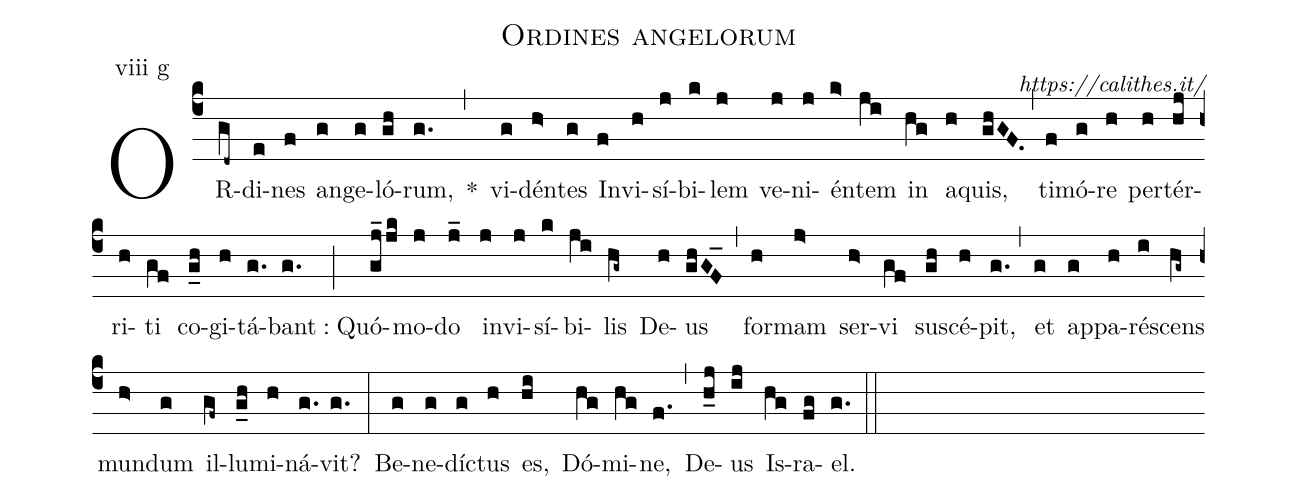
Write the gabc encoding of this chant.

name: Ordines angelorum;
commentary: https://calithes.it/;
annotation: viii g;
mode: 8;
%%
(c4)
OR(gd~)di(e)nes(f) an(g)ge(g)ló(gh)rum,(g.) *(,)
vi(g)dén(h>)tes(g) In(f)vi(h)sí(j)bi(k)lem(j) ve(j)ni(j)én(k>)tem(ji) in(hg) a(h)quis,(ghGF.) (,)
ti(f)mó(g)re(h) per(h)tér(hj)ri(h)ti(gf) co(g_h)gi(h)tá(g.)bant(g.):(;)
Quó(gj_jk)mo(j)do(j_) in(j)vi(j)sí(k)bi(ji)lis(hg~) De(h)us(ghGF_) (,)
for(h)mam(j>) ser(h>)vi(gf) su(gh)scé(h)pit,(g.) (,)
et(g) ap(g)pa(h)rés(i)cens(hg~) mun(h>)dum(g) il(gf~)lu(g_h)mi(h)ná(g.)vit?(g.) (:)
Be(g)ne(g)díc(g)tus(h) es,(hi) Dó(hg)mi(hg)ne,(f.) (,)
De(h_j)us(ij) Is(hg)ra(fg)el.(g.) (::)
